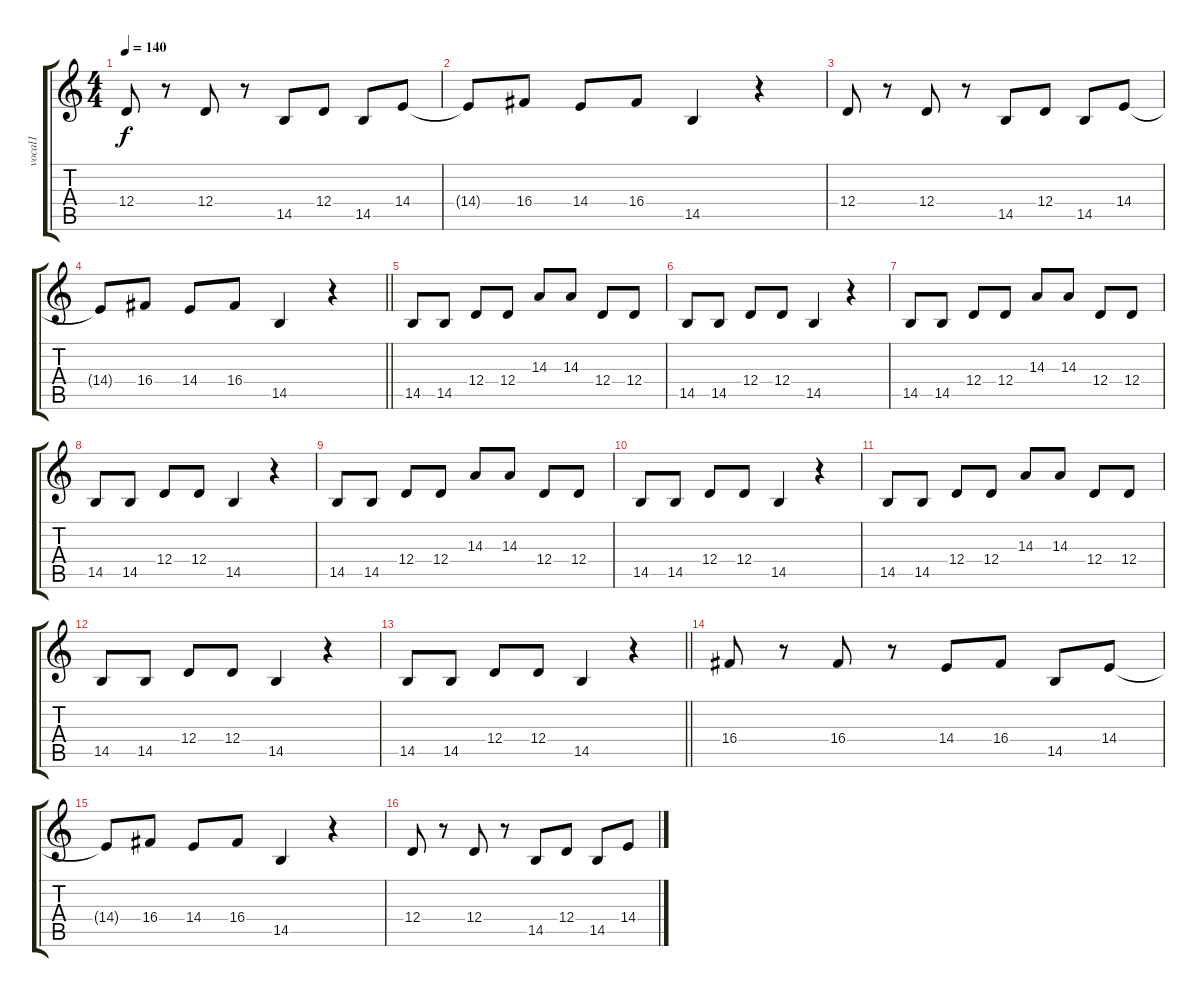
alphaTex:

\track ("vocal1" "vocal1") {instrument lead1square}
\staff {score tabs}
\tuning (E4 B3 G3 D3 A2 E2) {hide}
\ts (4 4)
\tempo 140
\clef g2
\ks c
12.4.8{dy f} r.8 12.4.8 r.8 14.5.8 12.4.8 14.5.8 14.4.8 |
14.4{t}.8 16.4.8 14.4.8 16.4.8 14.5.4 r.4 |
12.4.8 r.8 12.4.8 r.8 14.5.8 12.4.8 14.5.8 14.4.8 |
\barLineRight lightlight
14.4{t}.8 16.4.8 14.4.8 16.4.8 14.5.4 r.4 |
14.5.8 14.5.8 12.4.8 12.4.8 14.3.8 14.3.8 12.4.8 12.4.8 |
14.5.8 14.5.8 12.4.8 12.4.8 14.5.4 r.4 |
14.5.8 14.5.8 12.4.8 12.4.8 14.3.8 14.3.8 12.4.8 12.4.8 |
14.5.8 14.5.8 12.4.8 12.4.8 14.5.4 r.4 |
14.5.8 14.5.8 12.4.8 12.4.8 14.3.8 14.3.8 12.4.8 12.4.8 |
14.5.8 14.5.8 12.4.8 12.4.8 14.5.4 r.4 |
14.5.8 14.5.8 12.4.8 12.4.8 14.3.8 14.3.8 12.4.8 12.4.8 |
14.5.8 14.5.8 12.4.8 12.4.8 14.5.4 r.4 |
\barLineRight lightlight
14.5.8 14.5.8 12.4.8 12.4.8 14.5.4 r.4 |
16.4.8 r.8 16.4.8 r.8 14.4.8 16.4.8 14.5.8 14.4.8 |
14.4{t}.8 16.4.8 14.4.8 16.4.8 14.5.4 r.4 |
12.4.8 r.8 12.4.8 r.8 14.5.8 12.4.8 14.5.8 14.4.8
